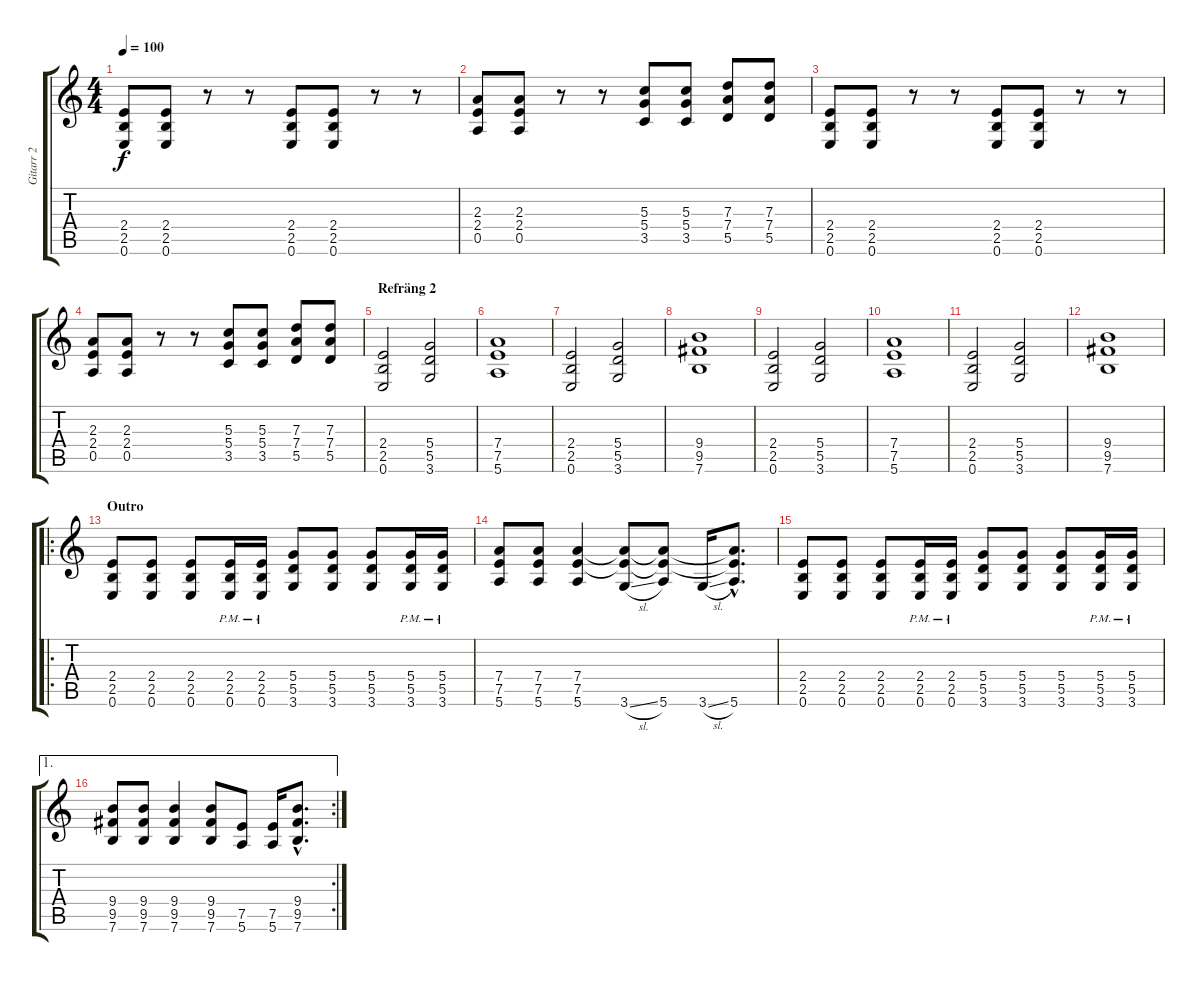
\track ("Gitarr 2" "Gitarr 2") {instrument distortionguitar}
\staff {score tabs}
\tuning (E4 B3 G3 D3 A2 E2) {hide}
\ts (4 4)
\tempo 100
\clef g2
\ks c
(2.4 2.5 0.6).8{dy f} (2.4 2.5 0.6).8 r.8 r.8 (2.4 2.5 0.6).8 (2.4 2.5 0.6).8 r.8 r.8 |
(2.3 2.4 0.5).8 (2.3 2.4 0.5).8 r.8 r.8 (5.3 5.4 3.5).8 (5.3 5.4 3.5).8 (7.3 7.4 5.5).8 (7.3 7.4 5.5).8 |
(2.4 2.5 0.6).8 (2.4 2.5 0.6).8 r.8 r.8 (2.4 2.5 0.6).8 (2.4 2.5 0.6).8 r.8 r.8 |
(2.3 2.4 0.5).8 (2.3 2.4 0.5).8 r.8 r.8 (5.3 5.4 3.5).8 (5.3 5.4 3.5).8 (7.3 7.4 5.5).8 (7.3 7.4 5.5).8 |
\section ("" "Refräng 2")
(2.4 2.5 0.6).2 (5.4 5.5 3.6).2 |
(7.4 7.5 5.6).1 |
(2.4 2.5 0.6).2 (5.4 5.5 3.6).2 |
(9.4 9.5 7.6).1 |
(2.4 2.5 0.6).2 (5.4 5.5 3.6).2 |
(7.4 7.5 5.6).1 |
(2.4 2.5 0.6).2 (5.4 5.5 3.6).2 |
(9.4 9.5 7.6).1 |
\ro
\section ("" "Outro")
(2.4 2.5 0.6).8 (2.4 2.5 0.6).8 (2.4 2.5 0.6).8 (2.4 2.5{pm} 0.6{pm}).16 (2.4 2.5{pm} 0.6{pm}).16 (5.4 5.5 3.6).8 (5.4 5.5 3.6).8 (5.4 5.5 3.6).8 (5.4 5.5{pm} 3.6{pm}).16 (5.4 5.5{pm} 3.6{pm}).16 |
(7.4 7.5 5.6).8 (7.4 7.5 5.6).8 (7.4 7.5 5.6).4 (7.4{t} 7.5{t} 3.6{sl}).8 (7.4{t} 7.5{t} 5.6).8 3.6{sl}.16 (7.4{hac t} 7.5{hac t} 5.6{hac}).8{d} |
(2.4 2.5 0.6).8 (2.4 2.5 0.6).8 (2.4 2.5 0.6).8 (2.4 2.5{pm} 0.6{pm}).16 (2.4 2.5{pm} 0.6{pm}).16 (5.4 5.5 3.6).8 (5.4 5.5 3.6).8 (5.4 5.5 3.6).8 (5.4 5.5{pm} 3.6{pm}).16 (5.4 5.5{pm} 3.6{pm}).16 |
\ae 1
\rc 2
(9.4 9.5 7.6).8 (9.4 9.5 7.6).8 (9.4 9.5 7.6).4 (9.4 9.5 7.6).8 (7.5 5.6).8 (7.5 5.6).16 (9.4{hac} 9.5{hac} 7.6{hac}).8{d}
